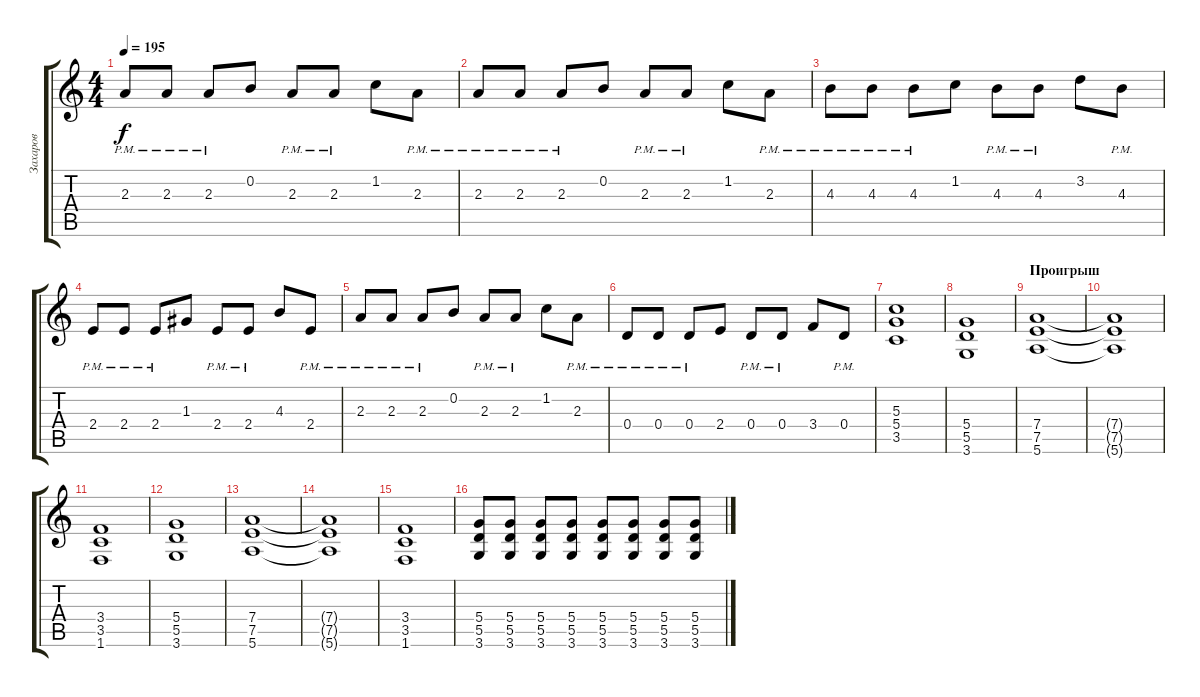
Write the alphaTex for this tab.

\track ("Захаров" "Захаров") {instrument distortionguitar}
\staff {score tabs}
\tuning (E4 B3 G3 D3 A2 E2) {hide}
\ts (4 4)
\tempo 195
\clef g2
\ks c
2.3{pm}.8{dy f} 2.3{pm}.8 2.3{pm}.8 0.2.8 2.3{pm}.8 2.3{pm}.8 1.2.8 2.3{pm}.8 |
2.3{pm}.8 2.3{pm}.8 2.3{pm}.8 0.2.8 2.3{pm}.8 2.3{pm}.8 1.2.8 2.3{pm}.8 |
4.3{pm}.8 4.3{pm}.8 4.3{pm}.8 1.2.8 4.3{pm}.8 4.3{pm}.8 3.2.8 4.3{pm}.8 |
2.4{pm}.8 2.4{pm}.8 2.4{pm}.8 1.3.8 2.4{pm}.8 2.4{pm}.8 4.3.8 2.4{pm}.8 |
2.3{pm}.8 2.3{pm}.8 2.3{pm}.8 0.2.8 2.3{pm}.8 2.3{pm}.8 1.2.8 2.3{pm}.8 |
0.4{pm}.8 0.4{pm}.8 0.4{pm}.8 2.4.8 0.4{pm}.8 0.4{pm}.8 3.4.8 0.4{pm}.8 |
(5.3 5.4 3.5).1 |
(5.4 5.5 3.6).1 |
\section ("" "Проигрыш")
(7.4 7.5 5.6).1 |
(7.4{t} 7.5{t} 5.6{t}).1 |
(3.4 3.5 1.6).1 |
(5.4 5.5 3.6).1 |
(7.4 7.5 5.6).1 |
(7.4{t} 7.5{t} 5.6{t}).1 |
(3.4 3.5 1.6).1 |
(5.4 5.5 3.6).8 (5.4 5.5 3.6).8 (5.4 5.5 3.6).8 (5.4 5.5 3.6).8 (5.4 5.5 3.6).8 (5.4 5.5 3.6).8 (5.4 5.5 3.6).8 (5.4 5.5 3.6).8
